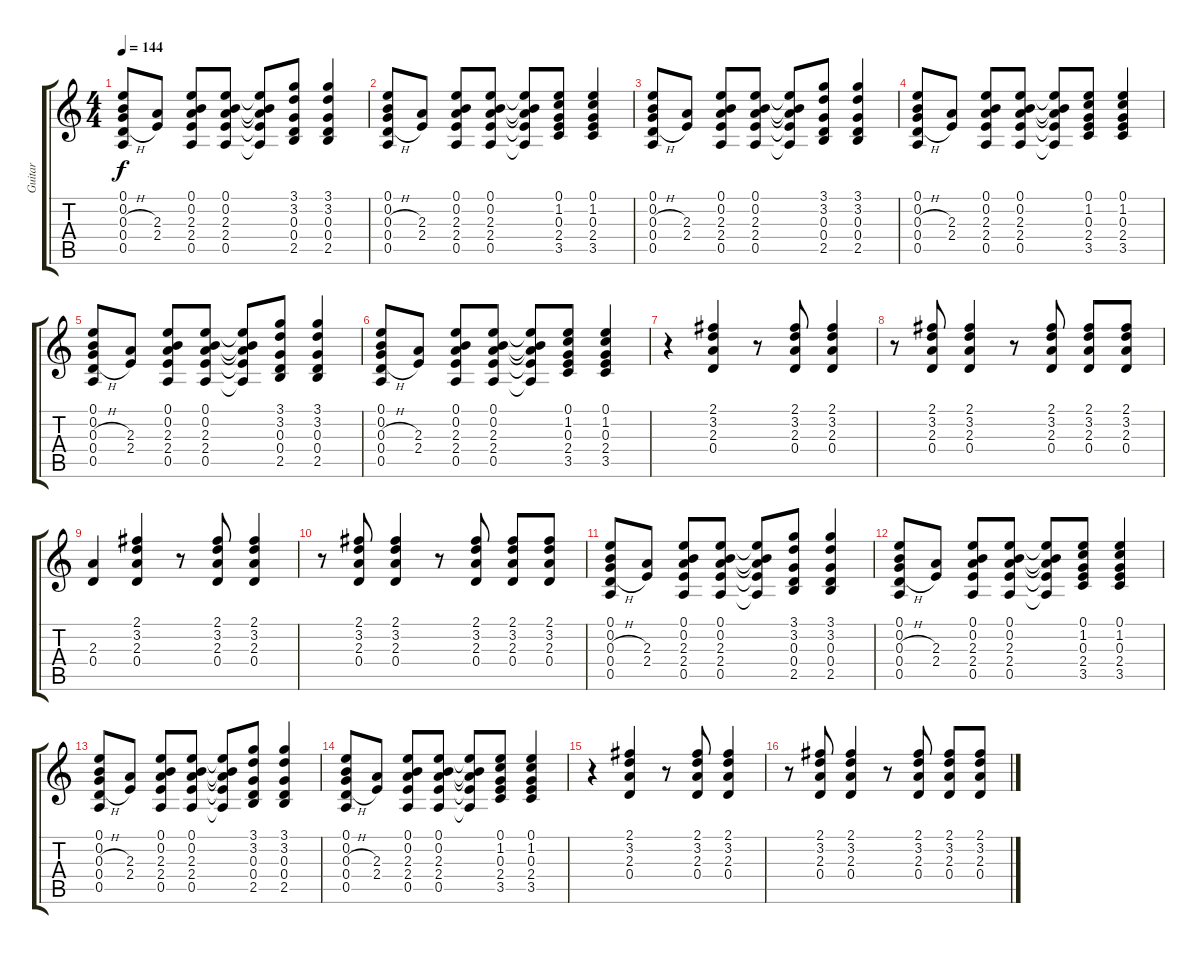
\track ("Guitar" "Guitar") {instrument acousticguitarsteel}
\staff {score tabs}
\tuning (E4 B3 G3 D3 A2 E2) {hide}
\ts (4 4)
\tempo 144
\clef g2
\ks c
(0.1 0.2 0.3{h} 0.4{h} 0.5).8{dy f} (2.3 2.4).8 (0.1 0.2 2.3 2.4 0.5).8 (0.1 0.2 2.3 2.4 0.5).8 (0.1{t} 0.2{t} 2.3{t} 2.4{t} 0.5{t}).8 (3.1 3.2 0.3 0.4 2.5).8 (3.1 3.2 0.3 0.4 2.5).4 |
(0.1 0.2 0.3{h} 0.4{h} 0.5).8 (2.3 2.4).8 (0.1 0.2 2.3 2.4 0.5).8 (0.1 0.2 2.3 2.4 0.5).8 (0.1{t} 0.2{t} 2.3{t} 2.4{t} 0.5{t}).8 (0.1 1.2 0.3 2.4 3.5).8 (0.1 1.2 0.3 2.4 3.5).4 |
(0.1 0.2 0.3{h} 0.4{h} 0.5).8 (2.3 2.4).8 (0.1 0.2 2.3 2.4 0.5).8 (0.1 0.2 2.3 2.4 0.5).8 (0.1{t} 0.2{t} 2.3{t} 2.4{t} 0.5{t}).8 (3.1 3.2 0.3 0.4 2.5).8 (3.1 3.2 0.3 0.4 2.5).4 |
(0.1 0.2 0.3{h} 0.4{h} 0.5).8 (2.3 2.4).8 (0.1 0.2 2.3 2.4 0.5).8 (0.1 0.2 2.3 2.4 0.5).8 (0.1{t} 0.2{t} 2.3{t} 2.4{t} 0.5{t}).8 (0.1 1.2 0.3 2.4 3.5).8 (0.1 1.2 0.3 2.4 3.5).4 |
(0.1 0.2 0.3{h} 0.4{h} 0.5).8 (2.3 2.4).8 (0.1 0.2 2.3 2.4 0.5).8 (0.1 0.2 2.3 2.4 0.5).8 (0.1{t} 0.2{t} 2.3{t} 2.4{t} 0.5{t}).8 (3.1 3.2 0.3 0.4 2.5).8 (3.1 3.2 0.3 0.4 2.5).4 |
(0.1 0.2 0.3{h} 0.4{h} 0.5).8 (2.3 2.4).8 (0.1 0.2 2.3 2.4 0.5).8 (0.1 0.2 2.3 2.4 0.5).8 (0.1{t} 0.2{t} 2.3{t} 2.4{t} 0.5{t}).8 (0.1 1.2 0.3 2.4 3.5).8 (0.1 1.2 0.3 2.4 3.5).4 |
r.4 (2.1 3.2 2.3 0.4).4 r.8 (2.1 3.2 2.3 0.4).8 (2.1 3.2 2.3 0.4).4 |
r.8 (2.1 3.2 2.3 0.4).8 (2.1 3.2 2.3 0.4).4 r.8 (2.1 3.2 2.3 0.4).8 (2.1 3.2 2.3 0.4).8 (2.1 3.2 2.3 0.4).8 |
(2.3 0.4).4 (2.1 3.2 2.3 0.4).4 r.8 (2.1 3.2 2.3 0.4).8 (2.1 3.2 2.3 0.4).4 |
r.8 (2.1 3.2 2.3 0.4).8 (2.1 3.2 2.3 0.4).4 r.8 (2.1 3.2 2.3 0.4).8 (2.1 3.2 2.3 0.4).8 (2.1 3.2 2.3 0.4).8 |
(0.1 0.2 0.3{h} 0.4{h} 0.5).8 (2.3 2.4).8 (0.1 0.2 2.3 2.4 0.5).8 (0.1 0.2 2.3 2.4 0.5).8 (0.1{t} 0.2{t} 2.3{t} 2.4{t} 0.5{t}).8 (3.1 3.2 0.3 0.4 2.5).8 (3.1 3.2 0.3 0.4 2.5).4 |
(0.1 0.2 0.3{h} 0.4{h} 0.5).8 (2.3 2.4).8 (0.1 0.2 2.3 2.4 0.5).8 (0.1 0.2 2.3 2.4 0.5).8 (0.1{t} 0.2{t} 2.3{t} 2.4{t} 0.5{t}).8 (0.1 1.2 0.3 2.4 3.5).8 (0.1 1.2 0.3 2.4 3.5).4 |
(0.1 0.2 0.3{h} 0.4{h} 0.5).8 (2.3 2.4).8 (0.1 0.2 2.3 2.4 0.5).8 (0.1 0.2 2.3 2.4 0.5).8 (0.1{t} 0.2{t} 2.3{t} 2.4{t} 0.5{t}).8 (3.1 3.2 0.3 0.4 2.5).8 (3.1 3.2 0.3 0.4 2.5).4 |
(0.1 0.2 0.3{h} 0.4{h} 0.5).8 (2.3 2.4).8 (0.1 0.2 2.3 2.4 0.5).8 (0.1 0.2 2.3 2.4 0.5).8 (0.1{t} 0.2{t} 2.3{t} 2.4{t} 0.5{t}).8 (0.1 1.2 0.3 2.4 3.5).8 (0.1 1.2 0.3 2.4 3.5).4 |
r.4 (2.1 3.2 2.3 0.4).4 r.8 (2.1 3.2 2.3 0.4).8 (2.1 3.2 2.3 0.4).4 |
r.8 (2.1 3.2 2.3 0.4).8 (2.1 3.2 2.3 0.4).4 r.8 (2.1 3.2 2.3 0.4).8 (2.1 3.2 2.3 0.4).8 (2.1 3.2 2.3 0.4).8
